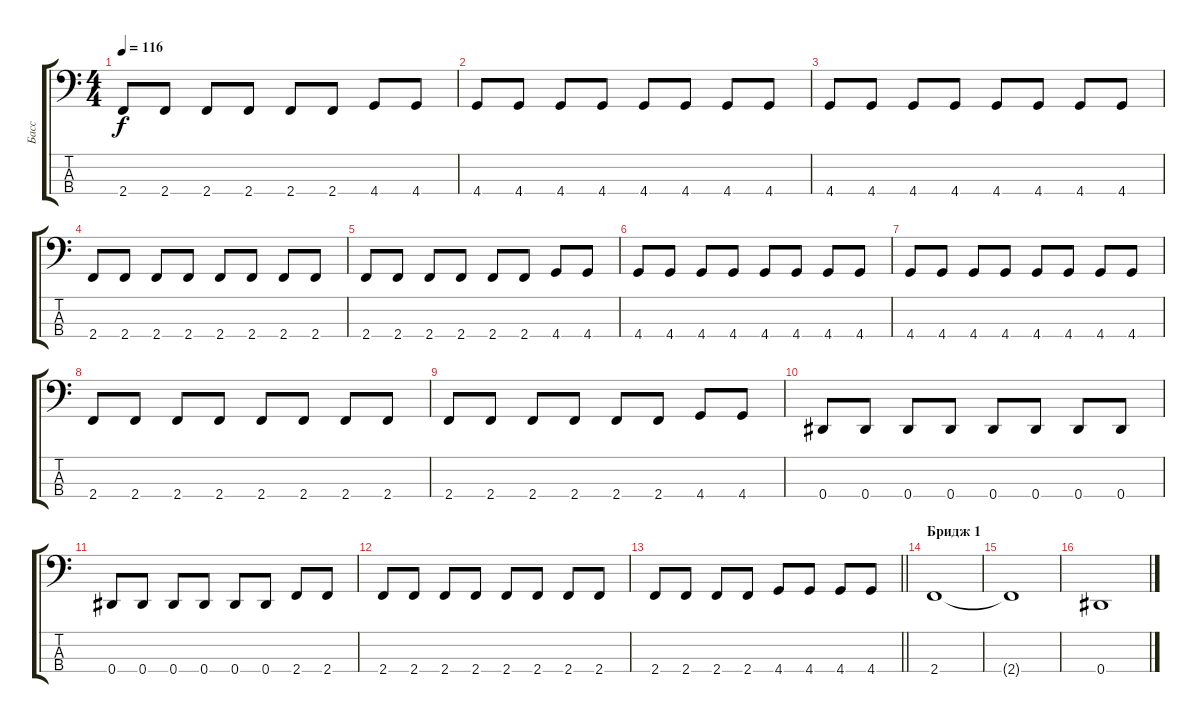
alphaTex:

\track ("Басс" "Басс") {instrument electricbassfinger}
\staff {score tabs}
\tuning (Gb2 Db2 Ab1 Eb1) {hide}
\ts (4 4)
\tempo 116
\clef f4
\ks c
2.4.8{dy f} 2.4.8 2.4.8 2.4.8 2.4.8 2.4.8 4.4.8 4.4.8 |
4.4.8 4.4.8 4.4.8 4.4.8 4.4.8 4.4.8 4.4.8 4.4.8 |
4.4.8 4.4.8 4.4.8 4.4.8 4.4.8 4.4.8 4.4.8 4.4.8 |
2.4.8 2.4.8 2.4.8 2.4.8 2.4.8 2.4.8 2.4.8 2.4.8 |
2.4.8 2.4.8 2.4.8 2.4.8 2.4.8 2.4.8 4.4.8 4.4.8 |
4.4.8 4.4.8 4.4.8 4.4.8 4.4.8 4.4.8 4.4.8 4.4.8 |
4.4.8 4.4.8 4.4.8 4.4.8 4.4.8 4.4.8 4.4.8 4.4.8 |
2.4.8 2.4.8 2.4.8 2.4.8 2.4.8 2.4.8 2.4.8 2.4.8 |
2.4.8 2.4.8 2.4.8 2.4.8 2.4.8 2.4.8 4.4.8 4.4.8 |
0.4.8 0.4.8 0.4.8 0.4.8 0.4.8 0.4.8 0.4.8 0.4.8 |
0.4.8 0.4.8 0.4.8 0.4.8 0.4.8 0.4.8 2.4.8 2.4.8 |
2.4.8 2.4.8 2.4.8 2.4.8 2.4.8 2.4.8 2.4.8 2.4.8 |
\barLineRight lightlight
2.4.8 2.4.8 2.4.8 2.4.8 4.4.8 4.4.8 4.4.8 4.4.8 |
\section ("" "Бридж 1")
2.4.1 |
2.4{t}.1 |
0.4.1
